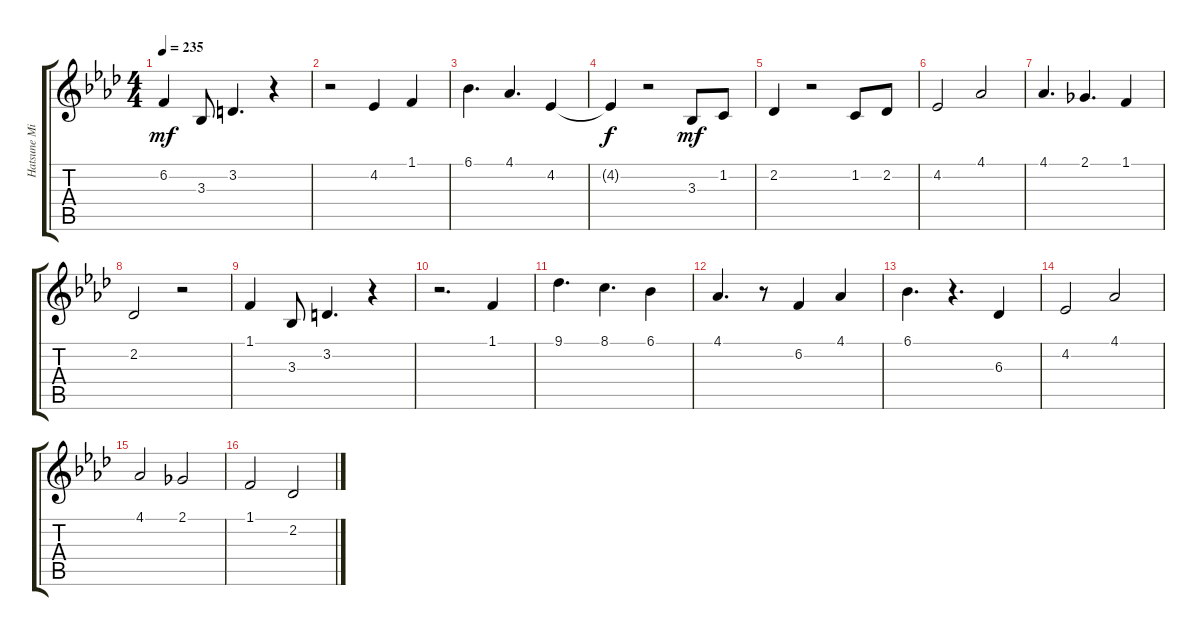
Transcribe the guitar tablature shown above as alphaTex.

\track ("Hatsune Miku" "Hatsune Mi") {instrument lead1square}
\staff {score tabs}
\tuning (E4 B3 G3 D3 A2 E2) {hide}
\ts (4 4)
\tempo 235
\clef g2
\ks ab
6.2.4{dy mf} 3.3.8 3.2.4{d} r.4 |
r.2 4.2.4 1.1.4 |
6.1.4{d} 4.1.4{d} 4.2.4 |
4.2{t}.4{dy f} r.2 3.3.8{dy mf} 1.2.8 |
2.2.4 r.2 1.2.8 2.2.8 |
4.2.2 4.1.2 |
4.1.4{d} 2.1.4{d} 1.1.4 |
2.2.2 r.2 |
1.1.4 3.3.8 3.2.4{d} r.4 |
r.2{d} 1.1.4 |
9.1.4{d} 8.1.4{d} 6.1.4 |
4.1.4{d} r.8 6.2.4 4.1.4 |
6.1.4{d} r.4{d} 6.3.4 |
4.2.2 4.1.2 |
4.1.2 2.1.2 |
1.1.2 2.2.2
